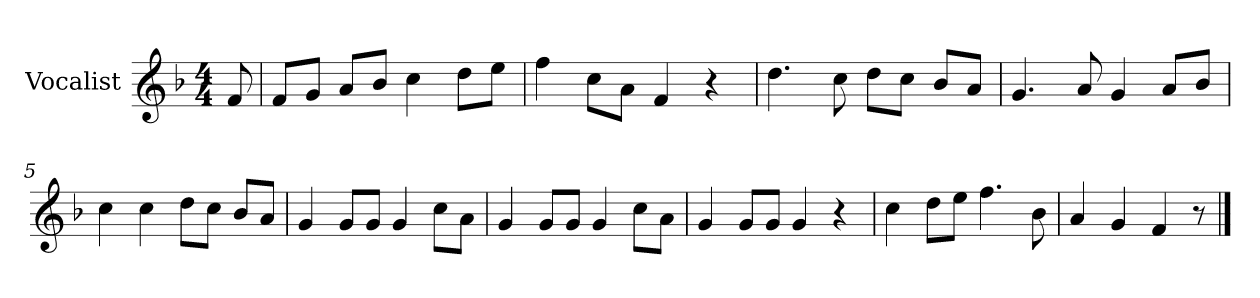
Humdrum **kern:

**kern
*part1
*staff1
*I"Vocalist
*k[b-]
*F:
*M4/4
=
8f
=1
8fL
8gJ
8aL
8b-J
4cc
8ddL
8eeJ
=2
4ff
8ccL
8aJ
4f
4r
=3
4.dd
8cc
8ddL
8ccJ
8b-L
8aJ
=4
4.g
8a
4g
8aL
8b-J
=5
4cc
4cc
8ddL
8ccJ
8b-L
8aJ
=6
4g
8gL
8gJ
4g
8ccL
8aJ
=7
4g
8gL
8gJ
4g
8ccL
8aJ
=8
4g
8gL
8gJ
4g
4r
=9
4cc
8ddL
8eeJ
4.ff
8b-
=10
4a
4g
4f
8r
==
*-
